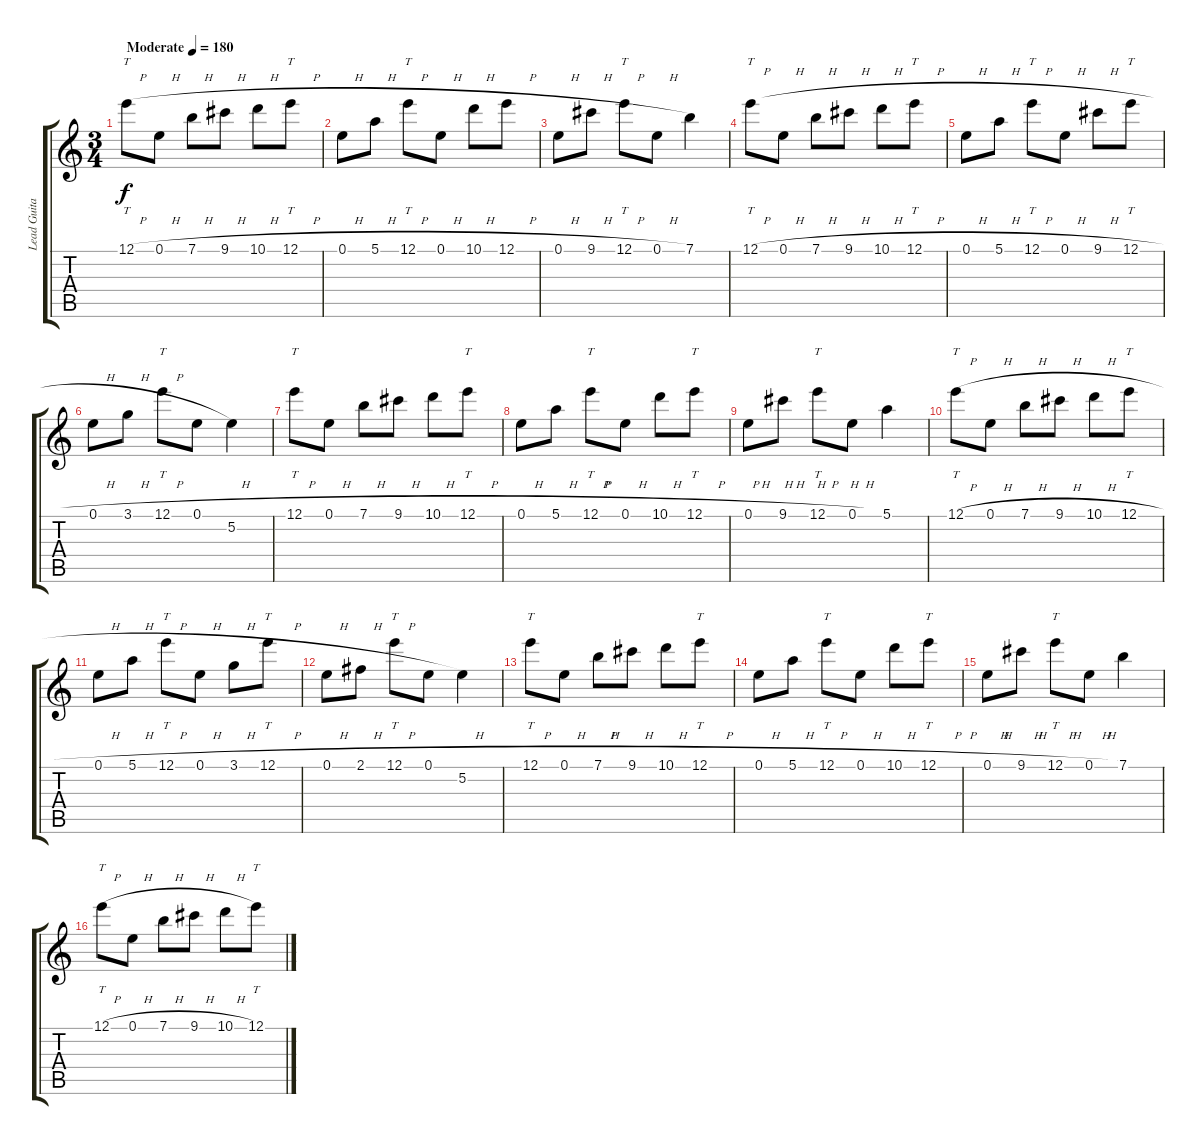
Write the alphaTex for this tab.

\track ("Lead Guitar" "Lead Guita") {instrument electricguitarclean}
\staff {score tabs}
\tuning (E4 B3 G3 D3 A2 E2) {hide}
\ts (3 4)
\tempo (180 "Moderate")
\clef g2
\ks c
12.1{h}.8{tt dy f instrument electricguitarclean} 0.1{h}.8 7.1{h}.8 9.1{h}.8 10.1{h}.8 12.1{h}.8{tt} |
0.1{h}.8 5.1{h}.8 12.1{h}.8{tt} 0.1{h}.8 10.1{h}.8 12.1{h}.8 |
0.1{h}.8 9.1{h}.8 12.1{h}.8{tt} 0.1{h}.8 7.1.4 |
12.1{h}.8{tt} 0.1{h}.8 7.1{h}.8 9.1{h}.8 10.1{h}.8 12.1{h}.8{tt} |
0.1{h}.8 5.1{h}.8 12.1{h}.8{tt} 0.1{h}.8 9.1{h}.8 12.1{h}.8{tt} |
0.1{h}.8 3.1{h}.8 12.1{h}.8{tt} 0.1{h}.8 5.2.4 |
12.1{h}.8{tt} 0.1{h}.8 7.1{h}.8 9.1{h}.8 10.1{h}.8 12.1{h}.8{tt} |
0.1{h}.8 5.1{h}.8 12.1{h}.8{tt} 0.1{h}.8 10.1{h}.8 12.1{h}.8{tt} |
0.1{h}.8 9.1{h}.8 12.1{h}.8{tt} 0.1{h}.8 5.1.4 |
12.1{h}.8{tt} 0.1{h}.8 7.1{h}.8 9.1{h}.8 10.1{h}.8 12.1{h}.8{tt} |
0.1{h}.8 5.1{h}.8 12.1{h}.8{tt} 0.1{h}.8 3.1{h}.8 12.1{h}.8{tt} |
0.1{h}.8 2.1{h}.8 12.1{h}.8{tt} 0.1{h}.8 5.2.4 |
12.1{h}.8{tt} 0.1{h}.8 7.1{h}.8 9.1{h}.8 10.1{h}.8 12.1{h}.8{tt} |
0.1{h}.8 5.1{h}.8 12.1{h}.8{tt} 0.1{h}.8 10.1{h}.8 12.1{h}.8{tt} |
0.1{h}.8 9.1{h}.8 12.1{h}.8{tt} 0.1{h}.8 7.1.4 |
12.1{h}.8{tt} 0.1{h}.8 7.1{h}.8 9.1{h}.8 10.1{h}.8 12.1{h}.8{tt}
